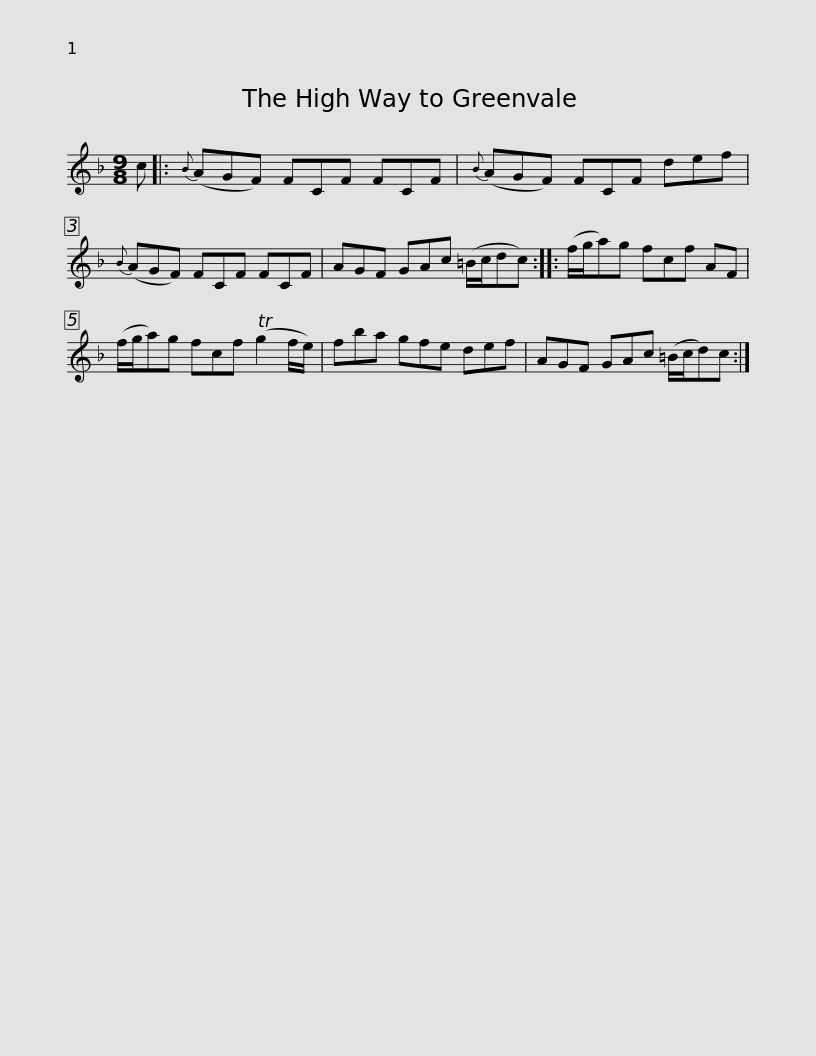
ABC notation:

X:1
L:1/8
M:9/8
I:linebreak $
K:F
V:1 treble
V:1
 c |:{B} (AGF) FCF FCF |{B} (AGF) FCF def |{B} (AGF) FCF FCF | AGF GAc (=B/c/dc) ::$ %5
 (f/g/a)g fcf AF | (f/g/a)g fcf (Tg2 f/e/) | fba gfe def | AGF GAc (=B/c/d)c :| %9
